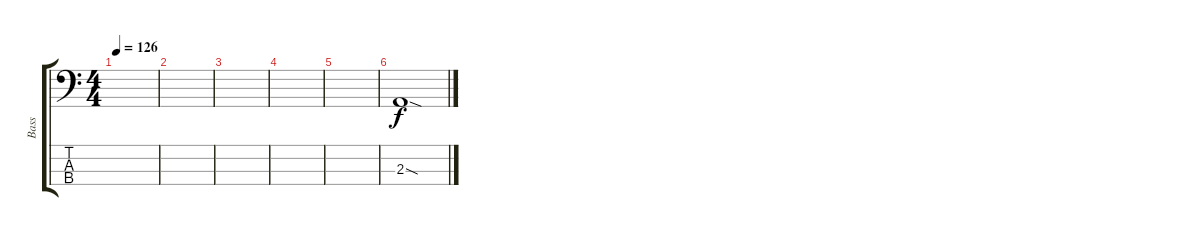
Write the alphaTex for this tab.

\track ("Bass" "Bass") {instrument electricbassfinger}
\staff {score tabs}
\tuning (F2 C2 G1 D1) {hide}
\ts (4 4)
\tempo 126
\clef f4
\ks c
|
|
|
|
|
2.3{sod}.1
